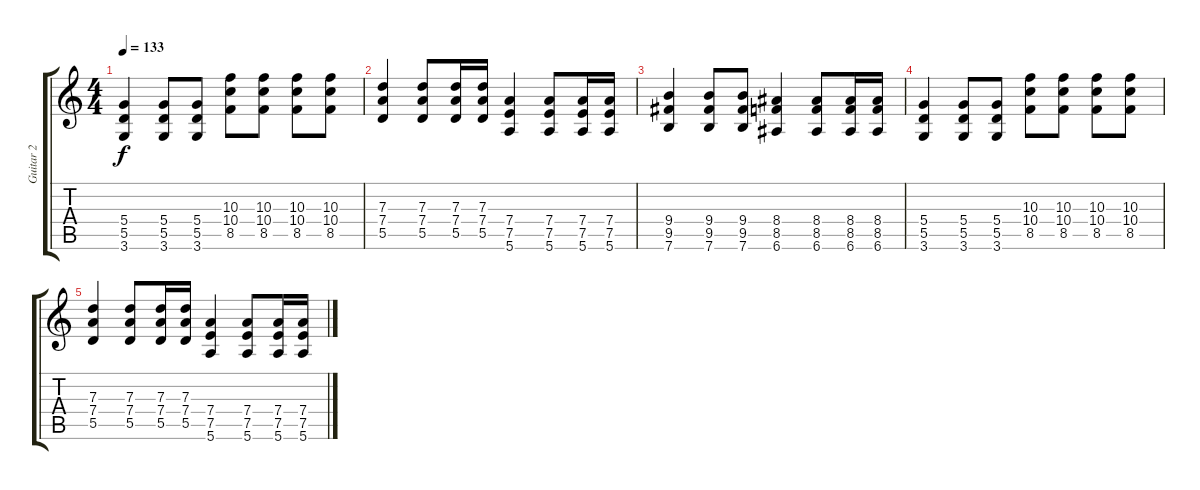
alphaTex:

\track ("Guitar 2" "Guitar 2") {instrument overdrivenguitar}
\staff {score tabs}
\tuning (E4 B3 G3 D3 A2 E2) {hide}
\ts (4 4)
\tempo 133
\clef g2
\ks c
(5.4 5.5 3.6).4{dy f} (5.4 5.5 3.6).8 (5.4 5.5 3.6).8 (10.3 10.4 8.5).8 (10.3 10.4 8.5).8 (10.3 10.4 8.5).8 (10.3 10.4 8.5).8 |
(7.3 7.4 5.5).4 (7.3 7.4 5.5).8 (7.3 7.4 5.5).16 (7.3 7.4 5.5).16 (7.4 7.5 5.6).4 (7.4 7.5 5.6).8 (7.4 7.5 5.6).16 (7.4 7.5 5.6).16 |
(9.4 9.5 7.6).4 (9.4 9.5 7.6).8 (9.4 9.5 7.6).8 (8.4 8.5 6.6).4 (8.4 8.5 6.6).8 (8.4 8.5 6.6).16 (8.4 8.5 6.6).16 |
(5.4 5.5 3.6).4 (5.4 5.5 3.6).8 (5.4 5.5 3.6).8 (10.3 10.4 8.5).8 (10.3 10.4 8.5).8 (10.3 10.4 8.5).8 (10.3 10.4 8.5).8 |
(7.3 7.4 5.5).4 (7.3 7.4 5.5).8 (7.3 7.4 5.5).16 (7.3 7.4 5.5).16 (7.4 7.5 5.6).4 (7.4 7.5 5.6).8 (7.4 7.5 5.6).16 (7.4 7.5 5.6).16
